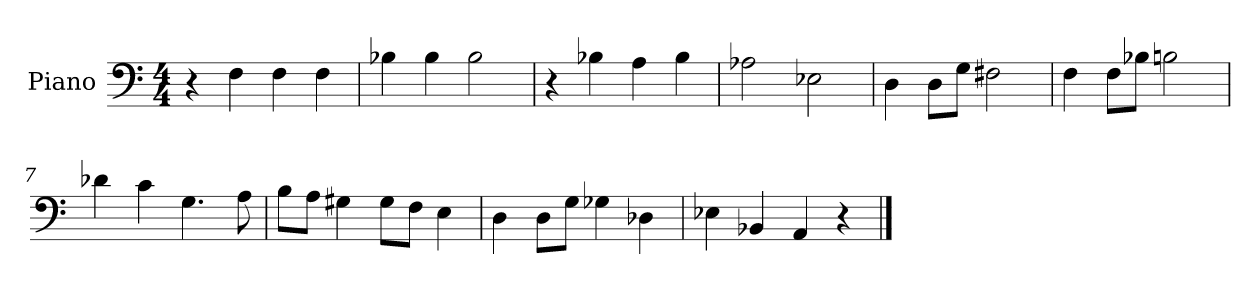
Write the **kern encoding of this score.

**kern
*part1
*staff1
*I"Piano
*I'Pno.
*clefF4
*k[]
*M4/4
=1
4r
4F\
4F\
4F\
=2
4B-X\
4B-\
2B-\
=3
4r
4B-X\
4A\
4B-\
=4
2A-X\
2E-X\
=5
4D\
8D\L
8G\J
2F#X\
=6
4F\
8F\L
8B-X\J
2Bn\
=7
4d-X\
4c\
4.G\
8A\
=8
8B\L
8A\J
4G#X\
8G#\L
8F\J
4E\
=9
4D\
8D\L
8G\J
4G-X\
4D-X\
!!LO:LB:g=z
=10
4E-X\
4BB-X/
4AA/
4r
==
*-
